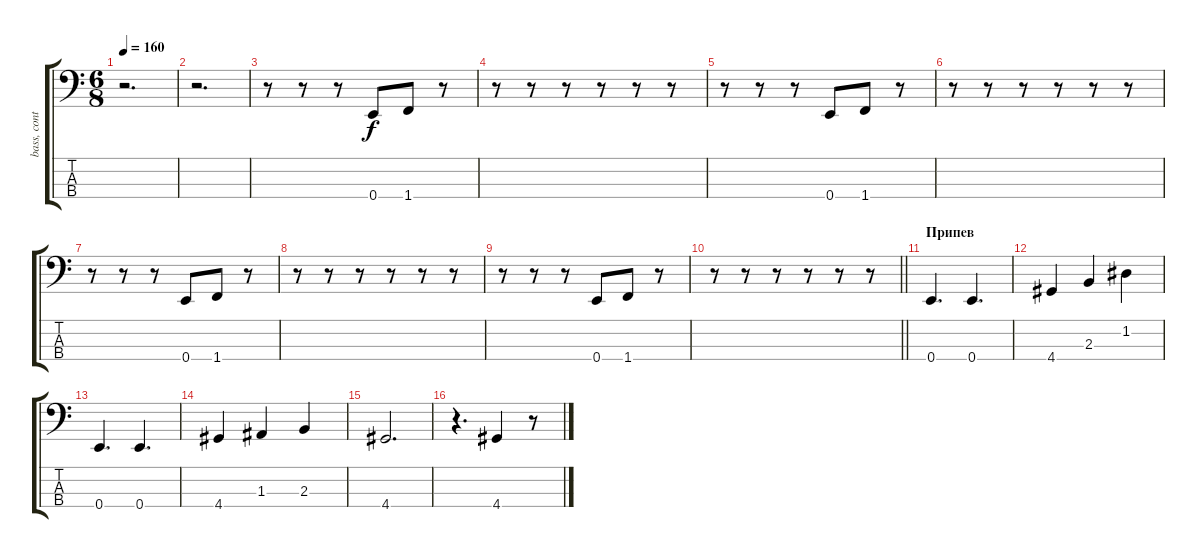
\track ("bass, contrabass" "bass, cont") {instrument electricbassfinger}
\staff {score tabs}
\tuning (G2 D2 A1 E1) {hide}
\ts (6 8)
\tempo 160
\clef f4
\ks c
r.2{d dy f} |
r.2{d} |
r.8 r.8 r.8 0.4.8 1.4.8 r.8 |
r.8 r.8 r.8 r.8 r.8 r.8 |
r.8 r.8 r.8 0.4.8 1.4.8 r.8 |
r.8 r.8 r.8 r.8 r.8 r.8 |
r.8 r.8 r.8 0.4.8 1.4.8 r.8 |
r.8 r.8 r.8 r.8 r.8 r.8 |
r.8 r.8 r.8 0.4.8 1.4.8 r.8 |
\barLineRight lightlight
r.8 r.8 r.8 r.8 r.8 r.8 |
\section ("" "Припев")
0.4.4{d} 0.4.4{d} |
4.4.4 2.3.4 1.2.4 |
0.4.4{d} 0.4.4{d} |
4.4.4 1.3.4 2.3.4 |
4.4.2{d} |
r.4{d} 4.4.4 r.8
